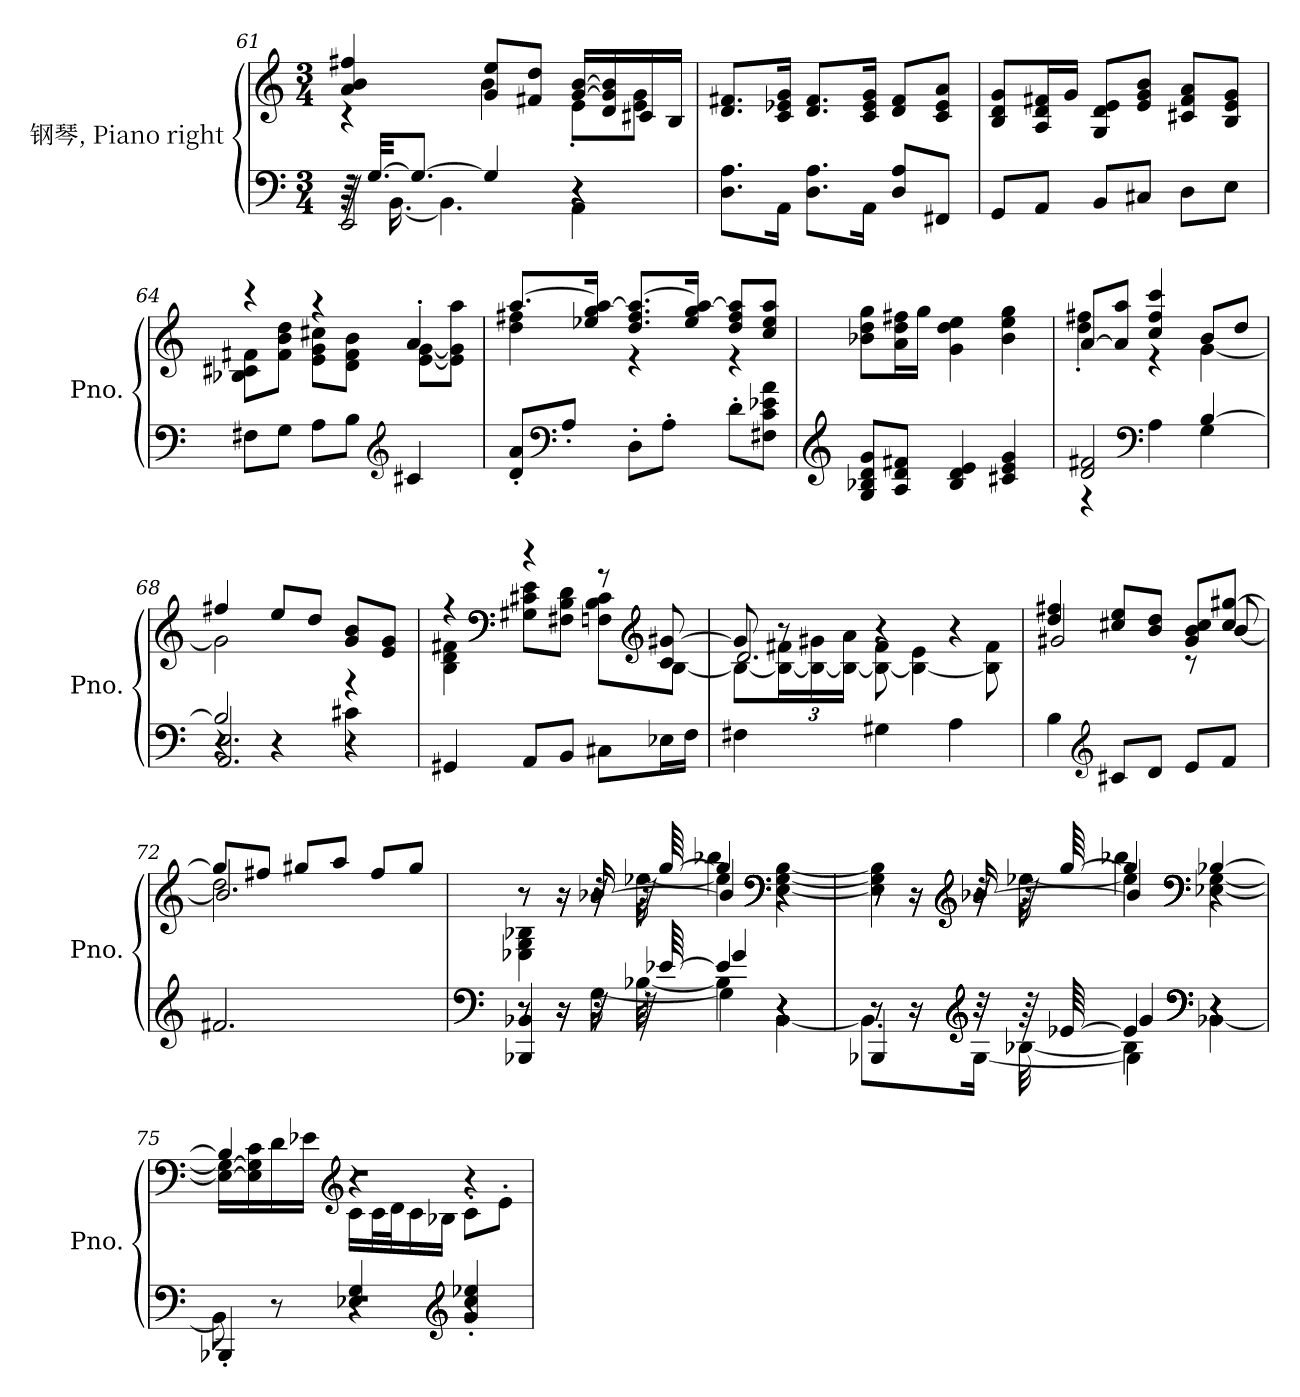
**kern	**kern
*part1	*part1
*staff2	*staff1
*I"钢琴, Piano right	*
*I'Pno.	*
!!LO:PB:g=z
*clefF4	*clefG2
*k[]	*k[]
*M3/4	*M3/4
*MM73	*MM73
=61	=61
*^	*^
*	*^	*	*
64r	32r	2EE/	4a/ 4b/ 4ff#X/	4r
[32.G/KKL	.	.	.	.
.	[16.BB\	.	.	.
8.G/J_	.	.	.	.
.	4.BB\]	.	.	.
*	*	*	*MM74	*
4G/]	.	.	8g/ 8ee/L	4b\
*	*	*	*MM76	*
.	.	.	8f#X/ 8dd/J	.
*	*	*	*MM71	*
4r	4AA\	4r	[16g/ [16b/LL	8e'\L
*	*	*	*MM74	*
.	.	.	16d/ 16g/] 16b/]	.
*	*	*	*MM71	*
.	.	.	16c#X/	8e\ 8g\J
.	.	.	16B/JJ	.
*v	*v	*v	*	*
*	*v	*v
=62	=62
*	*MM75
8.D\ 8.A\L	8.d/ 8.f#X/L
*	*MM73
16AA\Jk	16c/ 16e-X/ 16g/Jk
*	*MM75
8.D\ 8.A\L	8.d/ 8.f#/L
*	*MM78
16AA\Jk	16c/ 16e-/ 16g/Jk
*	*MM75
8D/ 8A/L	8d/ 8f#/L
*	*MM73
8FF#X/J	8c/ 8e-/ 8a/J
=63	=63
8GG/L	8B/ 8d/ 8g/L
*	*MM75
8AA/J	16A/ 16d/ 16f#X/L
.	16g/JJ
*	*MM71
8BB/L	8G/ 8d/ 8e/L
*	*MM74
8C#X/J	8e/ 8g/ 8b/J
8D\L	8c#X/ 8f#/ 8a/L
*	*MM73
8E\J	8B/ 8e/ 8g/J
!!LO:LB:g=z
=64	=64
*	*^
8F#X\L	4r	8B-X\ 8c#X\ 8f#X\L
*	*MM74	*
8G\J	.	8f#\ 8b\ 8dd\J
8A\L	4r	8e\ 8g\ 8cc#X\L
8B\J	.	8d\ 8f#\ 8b\J
*clefG2	*	*
*	*MM74	*
4c#X/	4a'/	[8e\ [8g\L
*	*MM69	*
.	.	8e\] 8g\] 8aa\J
=65	=65	=65
*	*MM75	*
8d/' 8a/'L	[8.aa/L	4dd\ 4ff#X\
*clefF4	*	*
8A'/J	.	.
*	*MM78	*
.	16ee-X/ 16gg/ 16aa/_Jk	.
*	*MM75	*
8D'\L	8.dd/ 8.ff#/ 8.aa/_L	4r
8A'\J	.	.
*	*MM78	*
.	16ee-/ 16gg/ 16aa/_Jk	.
*	*MM76	*
8d'\L	8dd/ 8ff#/ 8aa/]L	4r
*	*MM74	*
8F#X\ 8c\ 8e-X\ 8a\J	8cc/ 8ee-/ 8aa/J	.
*	*v	*v
=66	=66
*clefG2	*
8G/ 8B-X/ 8d/ 8g/L	8b-X\ 8dd\ 8gg\L
*	*MM75
8A/ 8d/ 8f#X/J	16a\ 16dd\ 16ff#X\L
.	16gg\JJ
4B-/ 4d/ 4e/	4g\ 4dd\ 4ee\
*	*MM73
4c#X/ 4e/ 4g/	4b-\ 4ee\ 4gg\
!!LO:LB:g=z
=67	=67
*	*MM74
*^	*^
2d/ 2f#X/	4r	[8a/L	4dd\' 4ff#X\'
*	*	*MM72	*
.	.	8a/] 8aa/J	.
*clefF4	*	*	*
*	*	*MM74	*
.	4A\	4cc/ 4ff#/ 4ccc/	4r
*	*	*MM72	*
[4B/	4G\	8b/L	[4g\
*	*	*MM69	*
.	.	8dd/J	.
*v	*v	*	*
=68	=68	=68
*	*MM71	*
*^	*	*
*	*^	*	*
2B/]	4r	2.AA/ 2.E/	4ff#X/	2g\]
*	*	*	*MM74	*
.	4r	.	8ee/L	.
*	*	*	*MM68	*
.	.	.	8dd/J	.
*	*	*	*MM64	*
4r	4c#X\	.	8g/ 8b/L	4r
*	*	*	*MM59	*
.	.	.	8e/ 8g/J	.
*v	*v	*v	*	*
=69	=69	=69
*	*MM65	*
4GG#X/	4r	4B\ 4d\ 4f#X\
*	*clefF4	*
*	*MM69	*
8AA/L	4r	8G#X\ 8c#X\ 8e\L
*	*MM71	*
8BB/J	.	8F#X\ 8B\ 8d\J
*	*MM70	*
8C#X\L	8r	8Fn\ 8B\ 8c#\L
*	*clefG2	*
*	*MM74	*
16E-X\L	8c#/ [8g#X/	[8B\J
16F\JJ	.	.
=70	=70	=70
*	*	*^
4F#X\	8g#/]	8B\L_	2.d/
*	*	*Xbrackettup	*
*	*MM77	*	*
.	8r	24B\_ 24f#X\L	.
.	.	24B\_ 24g#X\	.
.	.	24B\_ 24a\JJ	.
*	*MM72	*	*
4G#X\	4r	8B\_ 8f#\	.
*	*MM75	*	*
.	.	4B\_ 4e\	.
4A\	4r	.	.
*	*MM73	*	*
.	.	8B\] 8f#\	.
*	*	*v	*v
!!LO:LB:g=z
=71	=71	=71
4B\	4dd/ 4ff#X/	2g#X/
*clefG2	*	*
*	*MM72	*
8c#X/L	8cc#X/ 8ee/L	.
*	*MM74	*
8d/J	8b/ 8dd/J	.
*	*MM72	*
8e/L	8g#/ 8b/ 8cc#/L	8r
*	*MM69	*
8f/J	8cc#/ [8gg#X/J	[8b/
*	*v	*v
=72	=72
*	*MM73
*	*^
*	*	*^
2.f#X/	8gg#/L]	2.dd\	2.b/]
.	8ff#X/J	.	.
*	*MM71	*	*
.	8gg#X/L	.	.
*	*MM68	*	*
.	8aa/J	.	.
*	*MM59	*	*
.	8ff#/L	.	.
*	*MM21	*	*
.	8gg#/J	.	.
*	*v	*v	*v
=73	=73
*clefF4	*
*	*MM53
*^	*^
*	*^	*	*^
*	*	*^	*	*	*^
8r	8r	4BBB-X/ 4BB-X/	8r	8r	8r	8r	4E-X\ 4G\ 4B-X\
16r	16r	.	16r	16r	16r	16r	.
32r	32r	.	[16G\	32r	32r	[16b-X/	.
64r	[32B-X\	.	.	64r	[32ee-X\	.	.
[64e-X/	.	.	.	[64gg/	.	.	.
*	*	*	*	*MM65	*	*	*
4e-/]	4B-\]	4g/	4G\]	4gg/]	4ee-\]	4b-/]	4bb-X\
*	*	*	*	*clefF4	*	*	*
*	*	*	*	*MM61	*	*	*
4r	4r	4r	[4BB-\	4r	4r	4r	[4E-\ [4G\ [4B-\
!!LO:LB:g=z	!!	!!	!!
=74	=74	=74	=74	=74	=74	=74	=74
*	*	*	*	*MM54	*	*	*
8r	8r	4BBB-X/	8.BB-\L]	8r	8r	8r	4E-\] 4G\] 4B-\]
16r	16r	.	.	16r	16r	16r	.
*clefG2	*	*	*	*clefG2	*	*	*
32r	32r	.	[16G\Jk	32r	32r	[16b-X/	.
64r	[32B-X\	.	.	64r	[32ee-X\	.	.
[64e-X/	.	.	.	[64gg/	.	.	.
*	*	*	*	*MM64	*	*	*
4e-/]	4B-\]	4g/	4G\]	4gg/]	4ee-\]	4b-/]	4bb-X\
*clefF4	*	*	*	*clefF4	*	*	*
4r	4r	4r	[4BB-X\	4r	4r	[4B-X/	[4E-X\ [4G\
*v	*v	*v	*v	*	*	*	*
*	*v	*v	*v	*v
=75	=75
*	*MM74
*^	*^
*	*^	*	*^
2.r	4BBB-X'/	8BB-\]	2.r	4B-/]	16E-\_ 16G\_LL
*	*	*	*MM76	*	*
.	.	.	.	.	16E-\] 16G\] 16c\
*	*	*	*MM77	*	*
.	.	8r	.	.	16d\
*	*	*	*MM71	*	*
.	.	.	.	.	16e-X\JJ
*	*	*	*clefG2	*	*
*	*	*	*MM74	*	*
.	4E-X/' 4G/'	4r	.	4r	16c\LL
*	*	*	*MM75	*	*
.	.	.	.	.	32c\L
.	.	.	.	.	32d\J
*	*	*	*MM78	*	*
.	.	.	.	.	16c\
*	*	*	*MM71	*	*
.	.	.	.	.	16B-X\JJ
*clefG2	*	*	*	*	*
*	*	*	*MM73	*	*
.	4g/' 4cc/' 4ee-X/'	4r	.	4r	8c'\L
*	*	*	*MM70	*	*
.	.	.	.	.	8e-'\J
*v	*v	*v	*	*	*
*	*v	*v	*v
=	=
*-	*-
